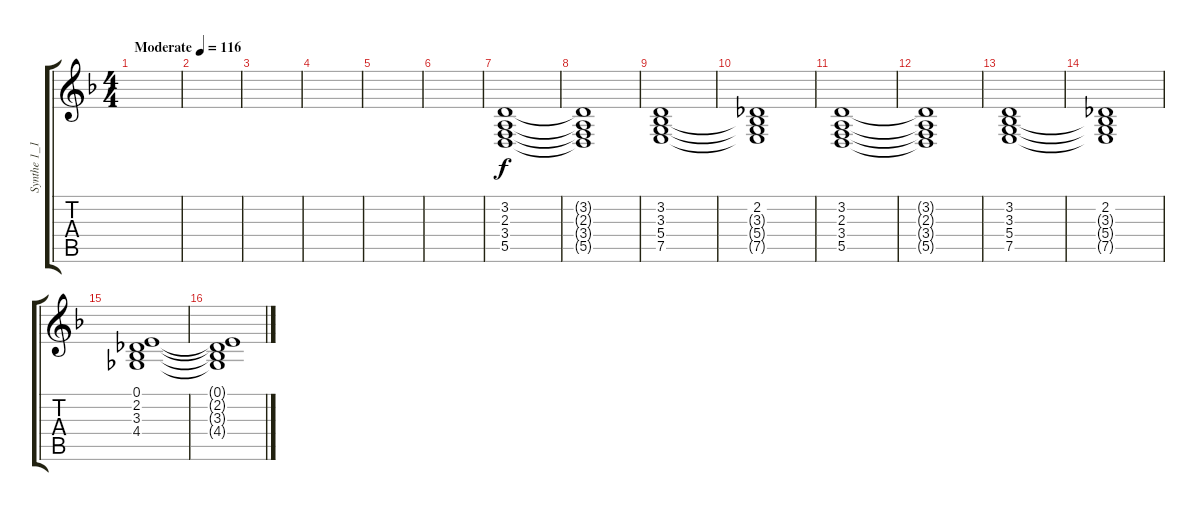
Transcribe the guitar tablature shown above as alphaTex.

\track ("Synthe 1_1" "Synthe 1_1") {instrument synthstrings1}
\staff {score tabs}
\tuning (E4 B3 G3 D3 A2 E2) {hide}
\ts (4 4)
\tempo (116 "Moderate")
\clef g2
\ks f
|
|
|
|
|
|
(3.2 2.3 3.4 5.5).1 |
(3.2{t} 2.3{t} 3.4{t} 5.5{t}).1 |
(3.2 3.3 5.4 7.5).1 |
(2.2 3.3{t} 5.4{t} 7.5{t}).1 |
(3.2 2.3 3.4 5.5).1 |
(3.2{t} 2.3{t} 3.4{t} 5.5{t}).1 |
(3.2 3.3 5.4 7.5).1 |
(2.2 3.3{t} 5.4{t} 7.5{t}).1 |
(0.1 2.2 3.3 4.4).1 |
(0.1{t} 2.2{t} 3.3{t} 4.4{t}).1
